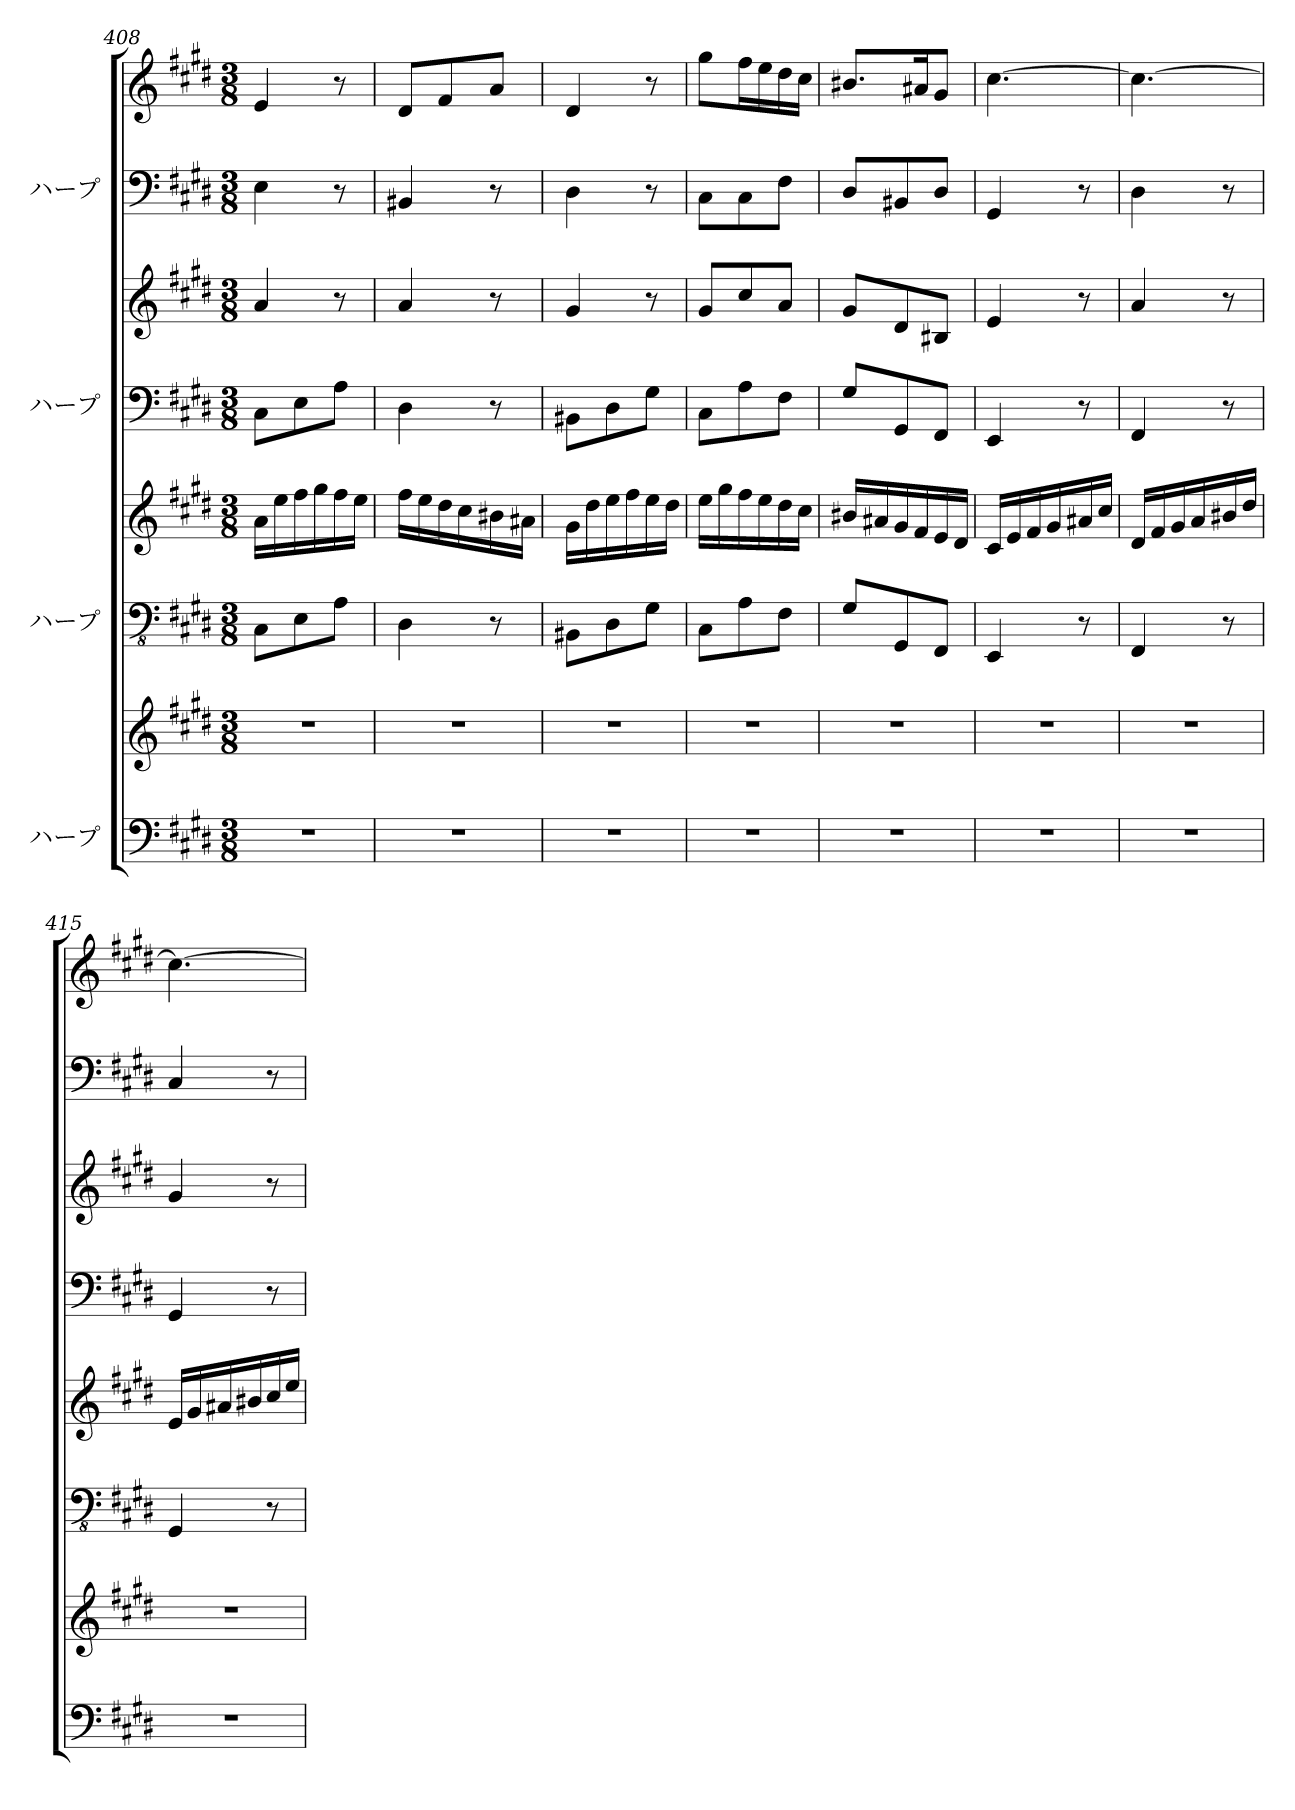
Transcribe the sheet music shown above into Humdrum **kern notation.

**kern	**kern	**kern	**kern	**kern	**kern	**kern	**kern
*part4	*part4	*part3	*part3	*part2	*part2	*part1	*part1
*staff8	*staff7	*staff6	*staff5	*staff4	*staff3	*staff2	*staff1
*I"ハープ	*	*I"ハープ	*	*I"ハープ	*	*I"ハープ	*
!!LO:PB:g=z
*clefF4	*clefG2	*clefFv4	*clefG2	*clefF4	*clefG2	*clefF4	*clefG2
*k[f#c#g#d#]	*k[f#c#g#d#]	*k[f#c#g#d#]	*k[f#c#g#d#]	*k[f#c#g#d#]	*k[f#c#g#d#]	*k[f#c#g#d#]	*k[f#c#g#d#]
*M3/8	*M3/8	*M3/8	*M3/8	*M3/8	*M3/8	*M3/8	*M3/8
=408	=408	=408	=408	=408	=408	=408	=408
4.r	4.r	8CC#\L	16a\LL	8C#\L	4a/	4E\	4e/
.	.	.	16ee\	.	.	.	.
.	.	8EE\	16ff#\	8E\	.	.	.
.	.	.	16gg#\	.	.	.	.
.	.	8AA\J	16ff#\	8A\J	8r	8r	8r
.	.	.	16ee\JJ	.	.	.	.
=409	=409	=409	=409	=409	=409	=409	=409
4.r	4.r	4DD#\	16ff#\LL	4D#\	4a/	4BB#X/	8d#/L
.	.	.	16ee\	.	.	.	.
.	.	.	16dd#\	.	.	.	8f#/
.	.	.	16cc#\	.	.	.	.
.	.	8r	16b#X\	8r	8r	8r	8a/J
.	.	.	16a#X\JJ	.	.	.	.
=410	=410	=410	=410	=410	=410	=410	=410
4.r	4.r	8BBB#X\L	16g#\LL	8BB#X\L	4g#/	4D#\	4d#/
.	.	.	16dd#\	.	.	.	.
.	.	8DD#\	16ee\	8D#\	.	.	.
.	.	.	16ff#\	.	.	.	.
.	.	8GG#\J	16ee\	8G#\J	8r	8r	8r
.	.	.	16dd#\JJ	.	.	.	.
=411	=411	=411	=411	=411	=411	=411	=411
4.r	4.r	8CC#\L	16ee\LL	8C#\L	8g#/L	8C#\L	8gg#\L
.	.	.	16gg#\	.	.	.	.
.	.	8AA\	16ff#\	8A\	8cc#/	8C#\	16ff#\L
.	.	.	16ee\	.	.	.	16ee\
.	.	8FF#\J	16dd#\	8F#\J	8a/J	8F#\J	16dd#\
.	.	.	16cc#\JJ	.	.	.	16cc#\JJ
=412	=412	=412	=412	=412	=412	=412	=412
4.r	4.r	8GG#/L	16b#X/LL	8G#/L	8g#/L	8D#/L	8.b#X/L
.	.	.	16a#X/	.	.	.	.
.	.	8GGG#/	16g#/	8GG#/	8d#/	8BB#X/	.
.	.	.	16f#/	.	.	.	16a#X/K
.	.	8FFF#/J	16e/	8FF#/J	8B#X/J	8D#/J	8g#/J
.	.	.	16d#/JJ	.	.	.	.
=413	=413	=413	=413	=413	=413	=413	=413
4.r	4.r	4EEE/	16c#/LL	4EE/	4e/	4GG#/	[4.cc#\
.	.	.	16e/	.	.	.	.
.	.	.	16f#/	.	.	.	.
.	.	.	16g#/	.	.	.	.
.	.	8r	16a#X/	8r	8r	8r	.
.	.	.	16cc#/JJ	.	.	.	.
=414	=414	=414	=414	=414	=414	=414	=414
4.r	4.r	4FFF#/	16d#/LL	4FF#/	4a/	4D#\	4.cc#\_
.	.	.	16f#/	.	.	.	.
.	.	.	16g#/	.	.	.	.
.	.	.	16a/	.	.	.	.
.	.	8r	16b#X/	8r	8r	8r	.
.	.	.	16dd#/JJ	.	.	.	.
!!LO:PB:g=z
=415	=415	=415	=415	=415	=415	=415	=415
4.r	4.r	4GGG#/	16e/LL	4GG#/	4g#/	4C#/	4.cc#\_
.	.	.	16g#/	.	.	.	.
.	.	.	16a#X/	.	.	.	.
.	.	.	16b#X/	.	.	.	.
.	.	8r	16cc#/	8r	8r	8r	.
.	.	.	16ee/JJ	.	.	.	.
=	=	=	=	=	=	=	=
*-	*-	*-	*-	*-	*-	*-	*-
